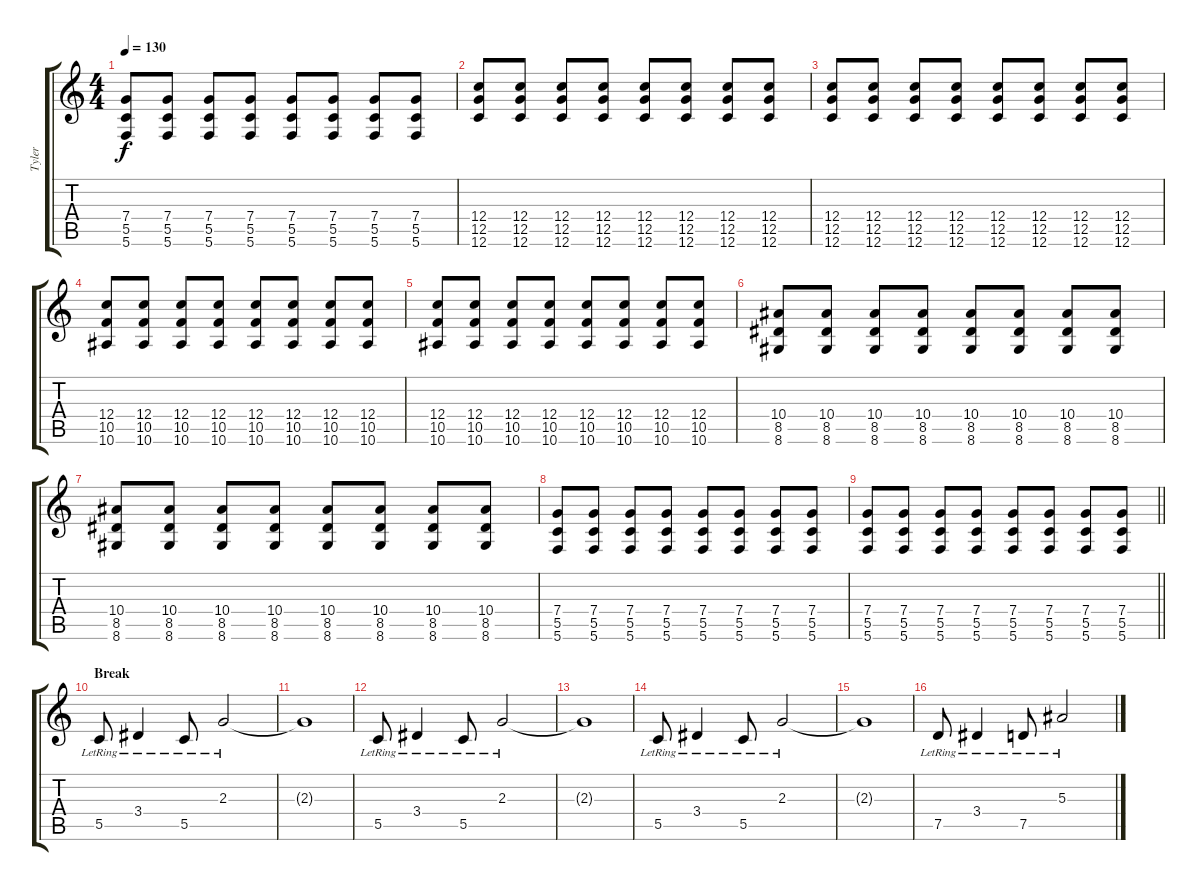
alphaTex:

\track ("Tyler" "Tyler") {instrument electricguitarjazz}
\staff {score tabs}
\tuning (D4 A3 F3 C3 G2 C2) {hide}
\ts (4 4)
\tempo 130
\clef g2
\ks c
(7.4 5.5 5.6).8{dy f} (7.4 5.5 5.6).8 (7.4 5.5 5.6).8 (7.4 5.5 5.6).8 (7.4 5.5 5.6).8 (7.4 5.5 5.6).8 (7.4 5.5 5.6).8 (7.4 5.5 5.6).8 |
(12.4 12.5 12.6).8 (12.4 12.5 12.6).8 (12.4 12.5 12.6).8 (12.4 12.5 12.6).8 (12.4 12.5 12.6).8 (12.4 12.5 12.6).8 (12.4 12.5 12.6).8 (12.4 12.5 12.6).8 |
(12.4 12.5 12.6).8 (12.4 12.5 12.6).8 (12.4 12.5 12.6).8 (12.4 12.5 12.6).8 (12.4 12.5 12.6).8 (12.4 12.5 12.6).8 (12.4 12.5 12.6).8 (12.4 12.5 12.6).8 |
(12.4 10.5 10.6).8 (12.4 10.5 10.6).8 (12.4 10.5 10.6).8 (12.4 10.5 10.6).8 (12.4 10.5 10.6).8 (12.4 10.5 10.6).8 (12.4 10.5 10.6).8 (12.4 10.5 10.6).8 |
(12.4 10.5 10.6).8 (12.4 10.5 10.6).8 (12.4 10.5 10.6).8 (12.4 10.5 10.6).8 (12.4 10.5 10.6).8 (12.4 10.5 10.6).8 (12.4 10.5 10.6).8 (12.4 10.5 10.6).8 |
(10.4 8.5 8.6).8 (10.4 8.5 8.6).8 (10.4 8.5 8.6).8 (10.4 8.5 8.6).8 (10.4 8.5 8.6).8 (10.4 8.5 8.6).8 (10.4 8.5 8.6).8 (10.4 8.5 8.6).8 |
(10.4 8.5 8.6).8 (10.4 8.5 8.6).8 (10.4 8.5 8.6).8 (10.4 8.5 8.6).8 (10.4 8.5 8.6).8 (10.4 8.5 8.6).8 (10.4 8.5 8.6).8 (10.4 8.5 8.6).8 |
(7.4 5.5 5.6).8 (7.4 5.5 5.6).8 (7.4 5.5 5.6).8 (7.4 5.5 5.6).8 (7.4 5.5 5.6).8 (7.4 5.5 5.6).8 (7.4 5.5 5.6).8 (7.4 5.5 5.6).8 |
\barLineRight lightlight
(7.4 5.5 5.6).8 (7.4 5.5 5.6).8 (7.4 5.5 5.6).8 (7.4 5.5 5.6).8 (7.4 5.5 5.6).8 (7.4 5.5 5.6).8 (7.4 5.5 5.6).8 (7.4 5.5 5.6).8 |
\section ("" "Break")
5.5{lr}.8{instrument electricguitarjazz} 3.4{lr}.4 5.5{lr}.8 2.3{lr}.2 |
2.3{t}.1 |
5.5{lr}.8 3.4{lr}.4 5.5{lr}.8 2.3{lr}.2 |
2.3{t}.1 |
5.5{lr}.8 3.4{lr}.4 5.5{lr}.8 2.3{lr}.2 |
2.3{t}.1 |
7.5{lr}.8 3.4{lr}.4 7.5{lr}.8 5.3{lr}.2
